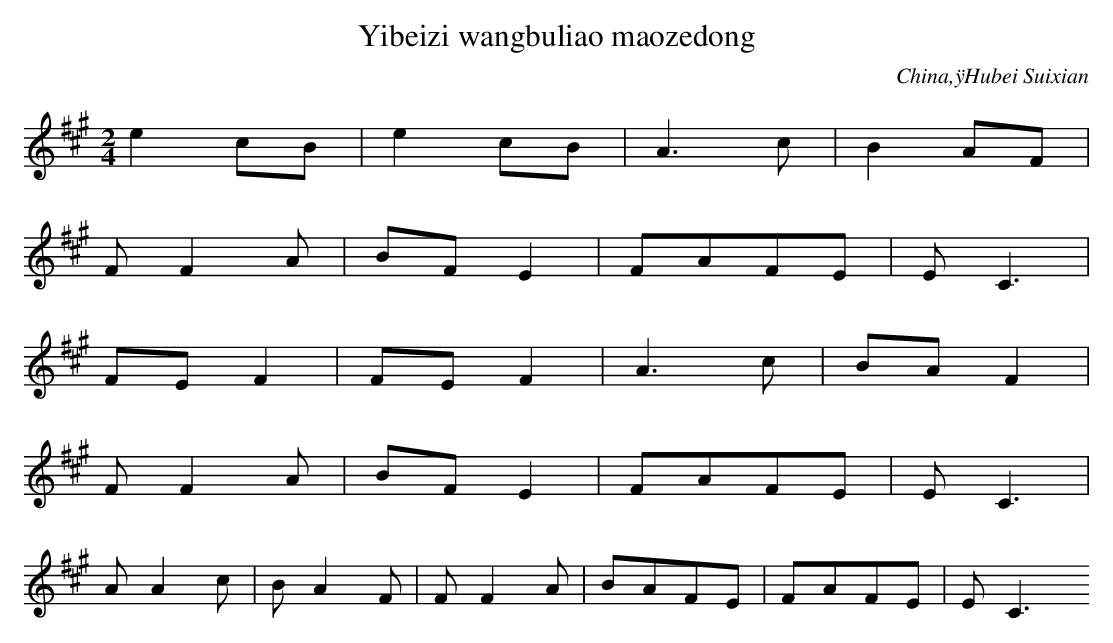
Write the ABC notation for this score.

X:1
T: Yibeizi wangbuliao maozedong
O: China,ÿHubei Suixian
M: 2/4
L: 1/8
K: A
e2cB | e2cB | A3c | B2AF |
FF2A | BFE2 | FAFE | EC3 |
FEF2 | FEF2 | A3c | BAF2 |
FF2A | BFE2 | FAFE | EC3 |
AA2c | BA2F | FF2A | BAFE | FAFE | EC3
